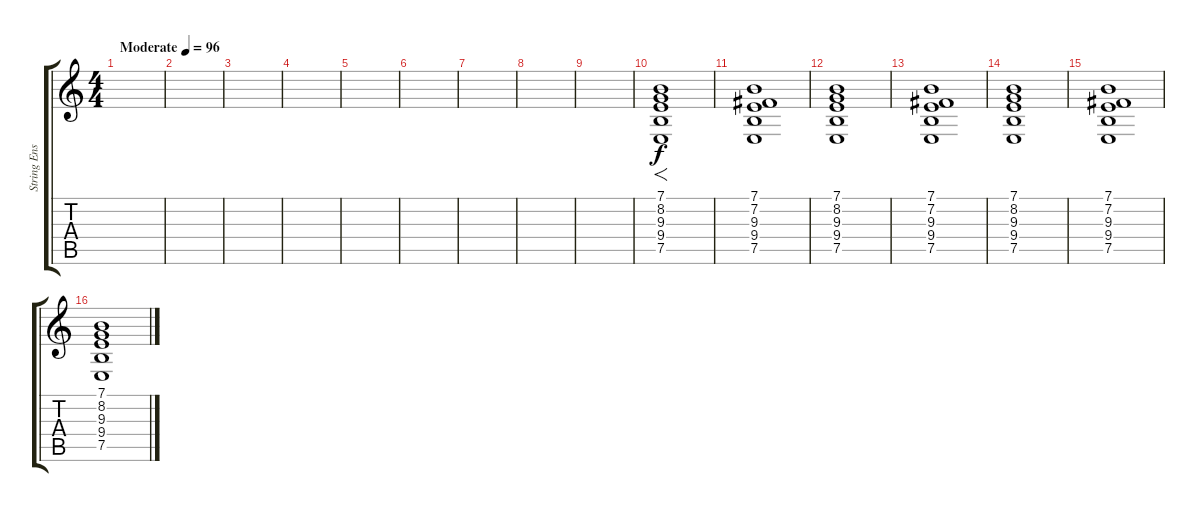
\track ("String Ensemble" "String Ens") {instrument synthstrings2}
\staff {score tabs}
\tuning (E4 B3 G3 D3 A2 E2) {hide}
\ts (4 4)
\tempo (96 "Moderate")
\clef g2
\ks c
|
|
|
|
|
|
|
|
|
(7.1 8.2 9.3 9.4 7.5).1{f} |
(7.1 7.2 9.3 9.4 7.5).1 |
(7.1 8.2 9.3 9.4 7.5).1 |
(7.1 7.2 9.3 9.4 7.5).1 |
(7.1 8.2 9.3 9.4 7.5).1 |
(7.1 7.2 9.3 9.4 7.5).1 |
(7.1 8.2 9.3 9.4 7.5).1
